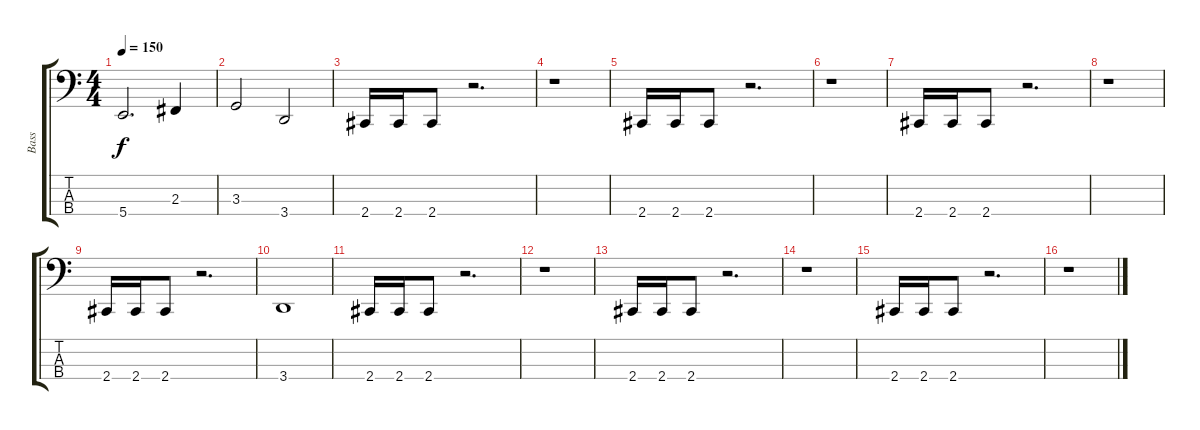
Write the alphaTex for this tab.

\track ("Bass" "Bass") {instrument electricbasspick}
\staff {score tabs}
\tuning (D2 A1 E1 B0) {hide}
\ts (4 4)
\tempo 150
\clef f4
\ks c
5.4.2{d dy f} 2.3.4 |
3.3.2 3.4.2 |
2.4.16 2.4.16 2.4.8 r.2{d} |
r.1 |
2.4.16 2.4.16 2.4.8 r.2{d} |
r.1 |
2.4.16 2.4.16 2.4.8 r.2{d} |
r.1 |
2.4.16 2.4.16 2.4.8 r.2{d} |
3.4.1 |
2.4.16 2.4.16 2.4.8 r.2{d} |
r.1 |
2.4.16 2.4.16 2.4.8 r.2{d} |
r.1 |
2.4.16 2.4.16 2.4.8 r.2{d} |
r.1
